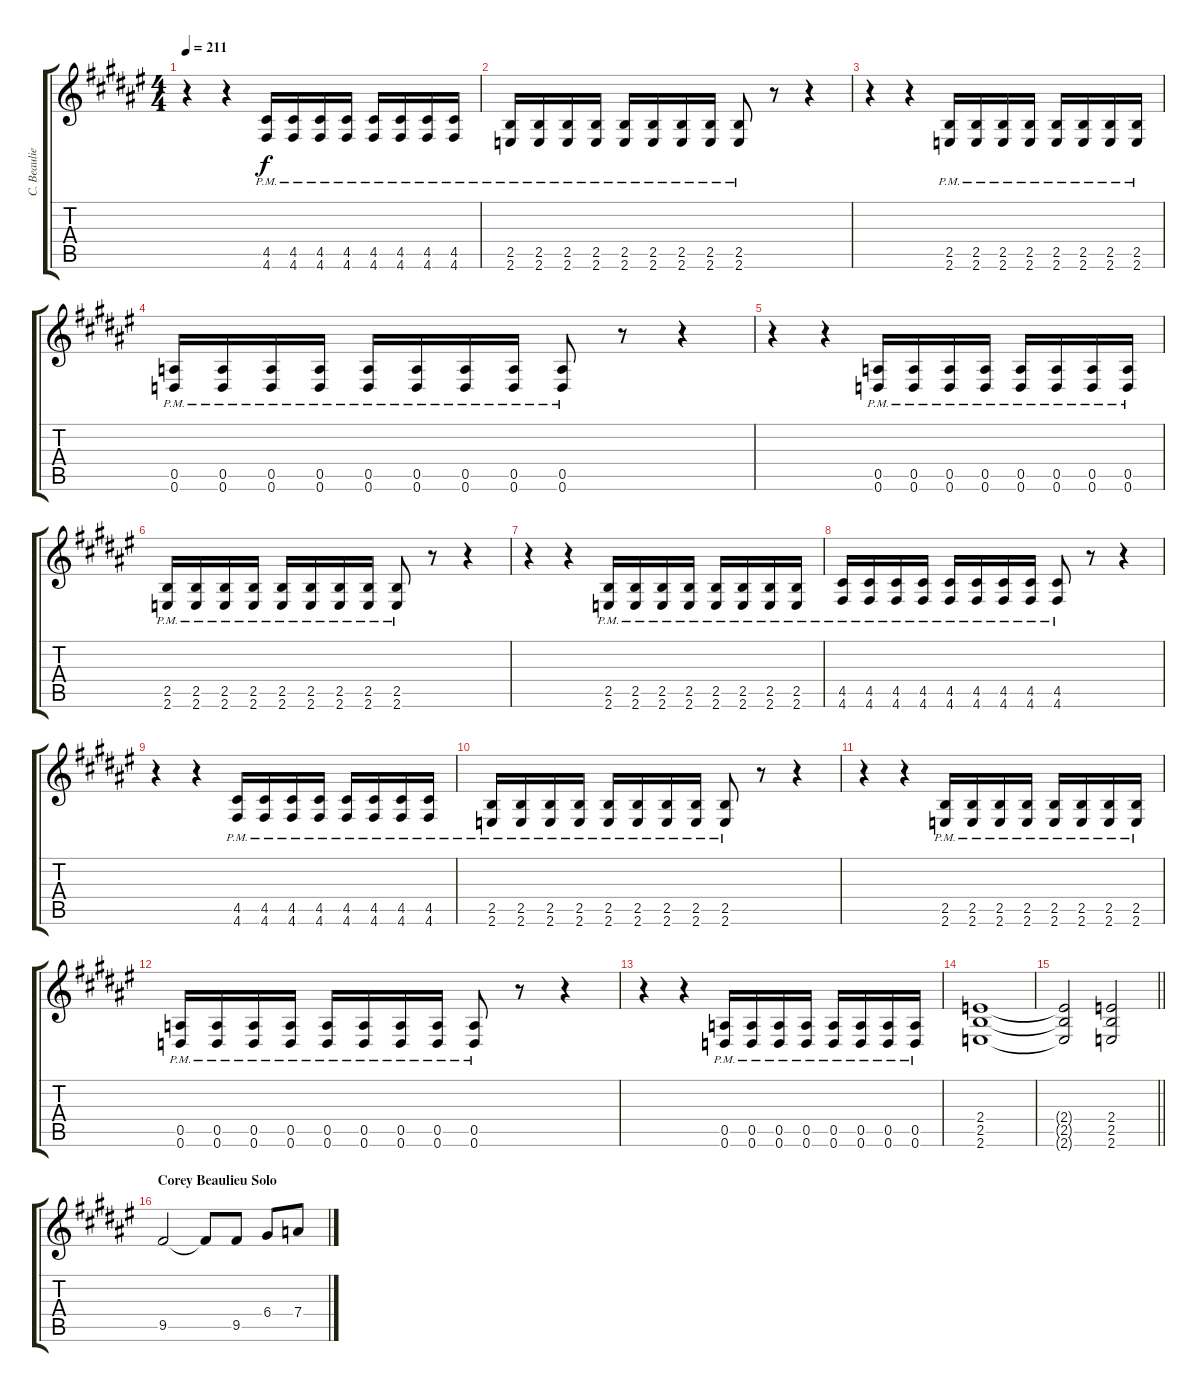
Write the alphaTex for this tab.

\track ("C. Beaulieu" "C. Beaulie") {instrument distortionguitar}
\staff {score tabs}
\tuning (E4 B3 G3 D3 A2 D2) {hide}
\ts (4 4)
\tempo 211
\clef g2
\ks d#minor
r.4{dy f} r.4 (4.5{pm} 4.6{pm}).16 (4.5{pm} 4.6{pm}).16 (4.5{pm} 4.6{pm}).16 (4.5{pm} 4.6{pm}).16 (4.5{pm} 4.6{pm}).16 (4.5{pm} 4.6{pm}).16 (4.5{pm} 4.6{pm}).16 (4.5{pm} 4.6{pm}).16 |
(2.5{pm} 2.6{pm}).16 (2.5{pm} 2.6{pm}).16 (2.5{pm} 2.6{pm}).16 (2.5{pm} 2.6{pm}).16 (2.5{pm} 2.6{pm}).16 (2.5{pm} 2.6{pm}).16 (2.5{pm} 2.6{pm}).16 (2.5{pm} 2.6{pm}).16 (2.5{pm} 2.6{pm}).8 r.8 r.4 |
r.4 r.4 (2.5{pm} 2.6{pm}).16 (2.5{pm} 2.6{pm}).16 (2.5{pm} 2.6{pm}).16 (2.5{pm} 2.6{pm}).16 (2.5{pm} 2.6{pm}).16 (2.5{pm} 2.6{pm}).16 (2.5{pm} 2.6{pm}).16 (2.5{pm} 2.6{pm}).16 |
(0.5{pm} 0.6{pm}).16 (0.5{pm} 0.6{pm}).16 (0.5{pm} 0.6{pm}).16 (0.5{pm} 0.6{pm}).16 (0.5{pm} 0.6{pm}).16 (0.5{pm} 0.6{pm}).16 (0.5{pm} 0.6{pm}).16 (0.5{pm} 0.6{pm}).16 (0.5{pm} 0.6{pm}).8 r.8 r.4 |
r.4 r.4 (0.5{pm} 0.6{pm}).16 (0.5{pm} 0.6{pm}).16 (0.5{pm} 0.6{pm}).16 (0.5{pm} 0.6{pm}).16 (0.5{pm} 0.6{pm}).16 (0.5{pm} 0.6{pm}).16 (0.5{pm} 0.6{pm}).16 (0.5{pm} 0.6{pm}).16 |
(2.5{pm} 2.6{pm}).16 (2.5{pm} 2.6{pm}).16 (2.5{pm} 2.6{pm}).16 (2.5{pm} 2.6{pm}).16 (2.5{pm} 2.6{pm}).16 (2.5{pm} 2.6{pm}).16 (2.5{pm} 2.6{pm}).16 (2.5{pm} 2.6{pm}).16 (2.5{pm} 2.6{pm}).8 r.8 r.4 |
r.4 r.4 (2.5{pm} 2.6{pm}).16 (2.5{pm} 2.6{pm}).16 (2.5{pm} 2.6{pm}).16 (2.5{pm} 2.6{pm}).16 (2.5{pm} 2.6{pm}).16 (2.5{pm} 2.6{pm}).16 (2.5{pm} 2.6{pm}).16 (2.5{pm} 2.6{pm}).16 |
(4.5{pm} 4.6{pm}).16 (4.5{pm} 4.6{pm}).16 (4.5{pm} 4.6{pm}).16 (4.5{pm} 4.6{pm}).16 (4.5{pm} 4.6{pm}).16 (4.5{pm} 4.6{pm}).16 (4.5{pm} 4.6{pm}).16 (4.5{pm} 4.6{pm}).16 (4.5{pm} 4.6{pm}).8 r.8 r.4 |
r.4 r.4 (4.5{pm} 4.6{pm}).16 (4.5{pm} 4.6{pm}).16 (4.5{pm} 4.6{pm}).16 (4.5{pm} 4.6{pm}).16 (4.5{pm} 4.6{pm}).16 (4.5{pm} 4.6{pm}).16 (4.5{pm} 4.6{pm}).16 (4.5{pm} 4.6{pm}).16 |
(2.5{pm} 2.6{pm}).16 (2.5{pm} 2.6{pm}).16 (2.5{pm} 2.6{pm}).16 (2.5{pm} 2.6{pm}).16 (2.5{pm} 2.6{pm}).16 (2.5{pm} 2.6{pm}).16 (2.5{pm} 2.6{pm}).16 (2.5{pm} 2.6{pm}).16 (2.5{pm} 2.6{pm}).8 r.8 r.4 |
r.4 r.4 (2.5{pm} 2.6{pm}).16 (2.5{pm} 2.6{pm}).16 (2.5{pm} 2.6{pm}).16 (2.5{pm} 2.6{pm}).16 (2.5{pm} 2.6{pm}).16 (2.5{pm} 2.6{pm}).16 (2.5{pm} 2.6{pm}).16 (2.5{pm} 2.6{pm}).16 |
(0.5{pm} 0.6{pm}).16 (0.5{pm} 0.6{pm}).16 (0.5{pm} 0.6{pm}).16 (0.5{pm} 0.6{pm}).16 (0.5{pm} 0.6{pm}).16 (0.5{pm} 0.6{pm}).16 (0.5{pm} 0.6{pm}).16 (0.5{pm} 0.6{pm}).16 (0.5{pm} 0.6{pm}).8 r.8 r.4 |
r.4 r.4 (0.5{pm} 0.6{pm}).16 (0.5{pm} 0.6{pm}).16 (0.5{pm} 0.6{pm}).16 (0.5{pm} 0.6{pm}).16 (0.5{pm} 0.6{pm}).16 (0.5{pm} 0.6{pm}).16 (0.5{pm} 0.6{pm}).16 (0.5{pm} 0.6{pm}).16 |
(2.4 2.5 2.6).1 |
\barLineRight lightlight
(2.4{t} 2.5{t} 2.6{t}).2 (2.4 2.5 2.6).2 |
\section ("" "Corey Beaulieu Solo")
9.5.2{volume 16 balance 12} 9.5{t}.8 9.5.8 6.4.8 7.4.8
